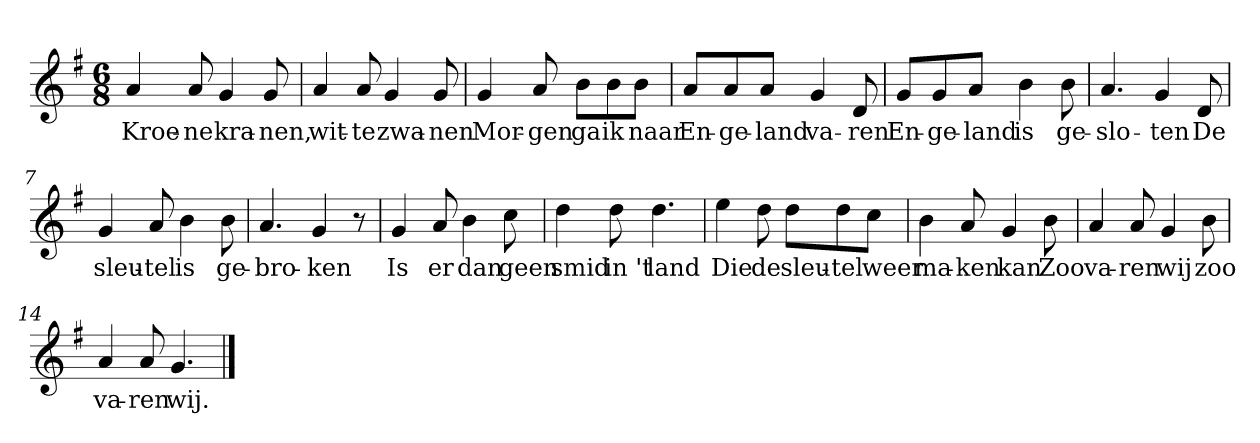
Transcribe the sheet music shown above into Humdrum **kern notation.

**kern	**text
*part1	*part1
*staff1	*staff1
*clefG2	*
*k[f#]	*
*G:	*
*M6/8	*
*MM120	*
=1	=1
4a	Kroe-
8a	-ne
4g	kra-
8g	-nen,
=2	=2
4a	wit-
8a	-te
4g	zwa-
8g	-nen
=3	=3
4g	Mor-
8a	-gen
8b\L	ga
8b\	ik
8b\J	naar
=4	=4
8a/L	En-
8a/	-ge-
8a/J	-land
4g	va-
8d	-ren
=5	=5
8g/L	En-
8g/	-ge-
8a/J	-land
4b	is
8b	ge-
=6	=6
4.a	-slo-
4g	-ten
8d	De
=7	=7
4g	sleu-
8a	-tel
4b	is
8b	ge-
=8	=8
4.a	-bro-
4g	-ken
8r	.
=9	=9
4g	Is
8a	er
4b	dan
8cc	geen
=10	=10
4dd	smid
8dd	in 't
4.dd	land
=11	=11
4ee	Die
8dd	de
8dd\L	sleu-
8dd\	-tel
8cc\J	weer
=12	=12
4b	ma-
8a	-ken
4g	kan
8b	Zoo
=13	=13
4a	va-
8a	-ren
4g	wij
8b	zoo
=14	=14
4a	va-
8a	-ren
4.g	wij.
==	==
*-	*-
